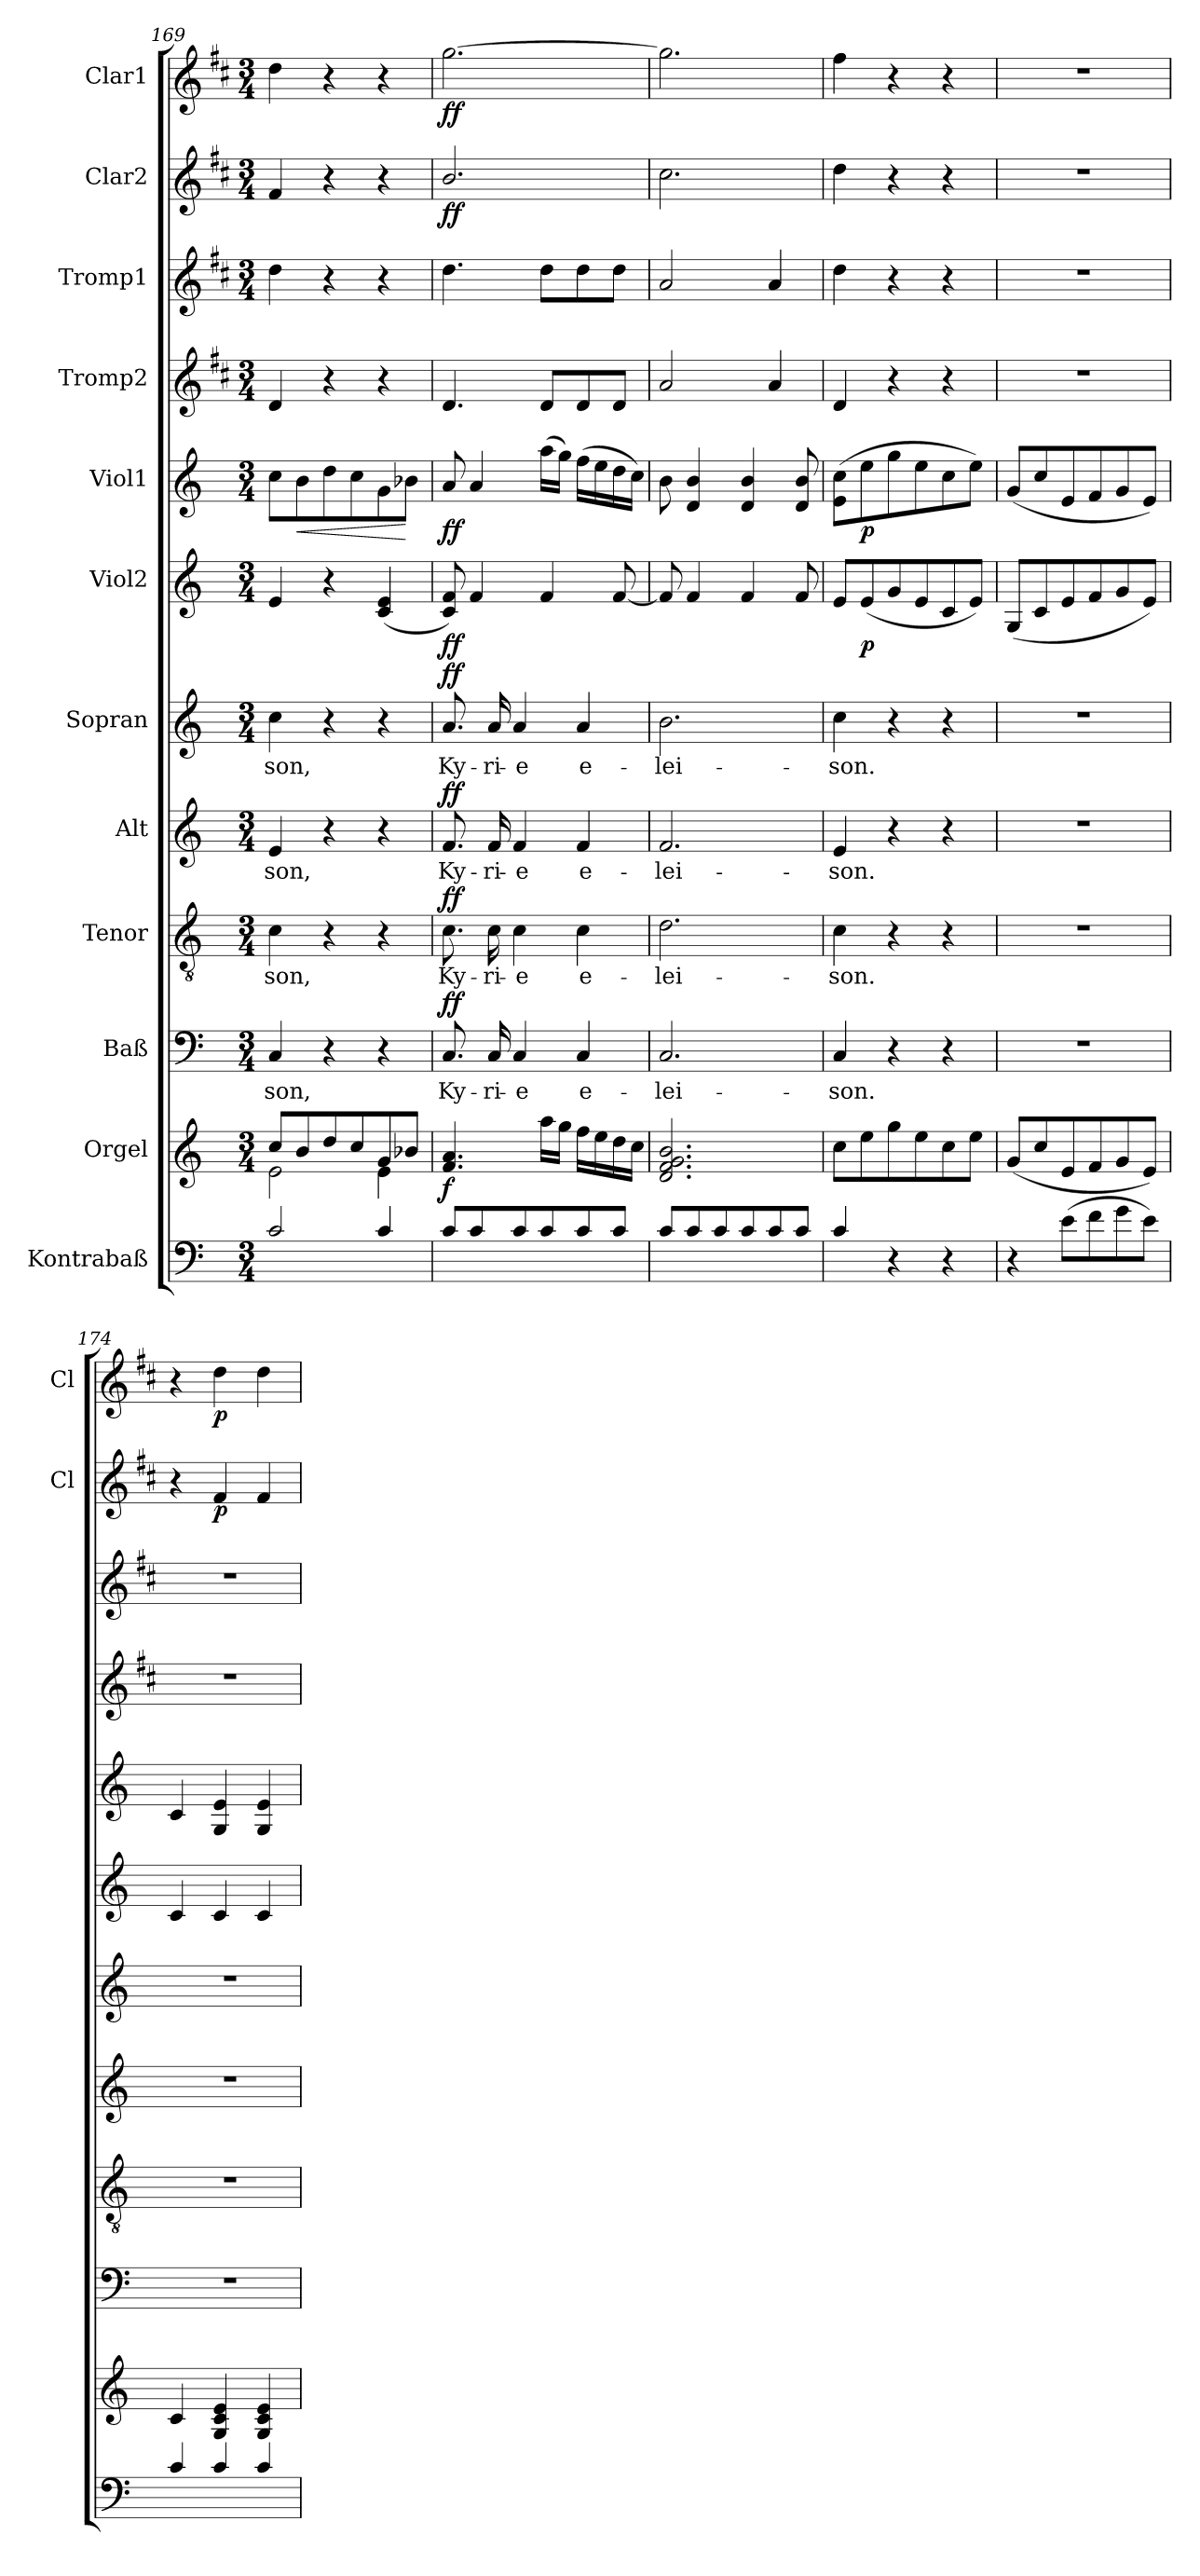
**kern	**dynam	**kern	**kern	**text	**dynam	**kern	**text	**dynam	**kern	**text	**dynam	**kern	**text	**dynam	**kern	**dynam	**kern	**dynam	**kern	**kern	**kern	**dynam	**kern	**dynam
*part12	*part12	*part11	*part10	*part10	*part10	*part9	*part9	*part9	*part8	*part8	*part8	*part7	*part7	*part7	*part6	*part6	*part5	*part5	*part4	*part3	*part2	*part2	*part1	*part1
*staff12	*staff12	*staff11	*staff10	*staff10	*staff10	*staff9	*staff9	*staff9	*staff8	*staff8	*staff8	*staff7	*staff7	*staff7	*staff6	*staff6	*staff5	*staff5	*staff4	*staff3	*staff2	*staff2	*staff1	*staff1
*I"Kontrabaß	*	*I"Orgel	*I"Baß	*	*	*I"Tenor	*	*	*I"Alt	*	*	*I"Sopran	*	*	*I"Viol2	*	*I"Viol1	*	*I"Tromp2	*I"Tromp1	*I"Clar2	*	*I"Clar1	*
*	*	*	*	*	*	*	*	*	*	*	*	*	*	*	*	*	*	*	*	*	*I'Cl	*	*I'Cl	*
*clefF4	*	*clefG2	*clefF4	*	*	*clefGv2	*	*	*clefG2	*	*	*clefG2	*	*	*clefG2	*	*clefG2	*	*clefG2	*clefG2	*clefG2	*	*clefG2	*
*ITrd7c12	*	*	*	*	*	*	*	*	*	*	*	*	*	*	*	*	*	*	*ITrd1c2	*ITrd1c2	*ITrd1c2	*	*ITrd1c2	*
*k[]	*	*k[]	*k[]	*	*	*k[]	*	*	*k[]	*	*	*k[]	*	*	*k[]	*	*k[]	*	*k[]	*k[]	*k[]	*	*k[]	*
*C:	*	*C:	*C:	*	*	*C:	*	*	*C:	*	*	*C:	*	*	*C:	*	*C:	*	*C:	*C:	*C:	*	*C:	*
*M3/4	*	*M3/4	*M3/4	*	*	*M3/4	*	*	*M3/4	*	*	*M3/4	*	*	*M3/4	*	*M3/4	*	*M3/4	*M3/4	*M3/4	*	*M3/4	*
=169	=169	=169	=169	=169	=169	=169	=169	=169	=169	=169	=169	=169	=169	=169	=169	=169	=169	=169	=169	=169	=169	=169	=169	=169
*	*	*^	*	*	*	*	*	*	*	*	*	*	*	*	*	*	*	*	*	*	*	*	*	*
!	!	!	!	!	!LO:LY:b	!	!	!LO:LY:b	!	!	!LO:LY:b	!	!	!LO:LY:b	!	!	!	!	!	!	!	!	!	!	!
2C/	.	2e\	8cc/L	4C/	son,	.	4c\	son,	.	4e/	son,	.	4cc\	son,	.	4e/	.	8cc\L	.	4c/	4cc\	4e/	.	4cc\	.
!	!	!	!	!	!	!	!	!	!	!	!	!	!	!	!	!	!	!	!LO:HP:b	!	!	!	!	!	!
.	.	.	8b/	.	.	.	.	.	.	.	.	.	.	.	.	.	.	8b\	<	.	.	.	.	.	.
.	.	.	8dd/	4r	.	.	4r	.	.	4r	.	.	4r	.	.	4r	.	8dd\	.	4r	4r	4r	.	4r	.
.	.	.	8cc/	.	.	.	.	.	.	.	.	.	.	.	.	.	.	8cc\	.	.	.	.	.	.	.
4C/	.	4e\	8g/	4r	.	.	4r	.	.	4r	.	.	4r	.	.	(4c/ 4e/	.	8g\	.	4r	4r	4r	.	4r	.
.	.	.	8b-X/J	.	.	.	.	.	.	.	.	.	.	.	.	.	.	8b-X\J	[	.	.	.	.	.	.
=170	=170	=170	=170	=170	=170	=170	=170	=170	=170	=170	=170	=170	=170	=170	=170	=170	=170	=170	=170	=170	=170	=170	=170	=170	=170
!	!LO:DY:a	!	!	!	!LO:LY:b	!LO:DY:a	!	!LO:LY:b	!LO:DY:a	!	!LO:LY:b	!LO:DY:a	!	!LO:LY:b	!LO:DY:a	!	!LO:DY:b	!	!LO:DY:b	!	!	!	!LO:DY:b	!	!LO:DY:b
*	*	*v	*v	*	*	*	*	*	*	*	*	*	*	*	*	*	*	*	*	*	*	*	*	*	*
8C/L	f	4.f/ 4.a/	8.C/	Ky-	ff	8.c\	Ky-	ff	8.f/	Ky-	ff	8.a/	Ky-	ff	8c/ 8f/)	ff	8a/	ff	4.c/	4.cc\	2.a/	ff	[2.ff\	ff
8C/	.	.	.	.	.	.	.	.	.	.	.	.	.	.	4f/	.	4a/	.	.	.	.	.	.	.
!	!	!	!	!LO:LY:b	!	!	!LO:LY:b	!	!	!LO:LY:b	!	!	!LO:LY:b	!	!	!	!	!	!	!	!	!	!	!
.	.	.	16C/	-ri-	.	16c\	-ri-	.	16f/	-ri-	.	16a/	-ri-	.	.	.	.	.	.	.	.	.	.	.
!	!	!	!	!LO:LY:b	!	!	!LO:LY:b	!	!	!LO:LY:b	!	!	!LO:LY:b	!	!	!	!	!	!	!	!	!	!	!
8C/	.	.	4C/	-e	.	4c\	-e	.	4f/	-e	.	4a/	-e	.	.	.	.	.	.	.	.	.	.	.
8C/	.	16aa\LL	.	.	.	.	.	.	.	.	.	.	.	.	4f/	.	(>16aa\LL	.	8c/L	8cc\L	.	.	.	.
.	.	16gg\JJ	.	.	.	.	.	.	.	.	.	.	.	.	.	.	16gg\JJ)	.	.	.	.	.	.	.
!	!	!	!	!LO:LY:b	!	!	!LO:LY:b	!	!	!LO:LY:b	!	!	!LO:LY:b	!	!	!	!	!	!	!	!	!	!	!
8C/	.	16ff\LL	4C/	e-	.	4c\	e-	.	4f/	e-	.	4a/	e-	.	.	.	(>16ff\LL	.	8c/	8cc\	.	.	.	.
.	.	16ee\	.	.	.	.	.	.	.	.	.	.	.	.	.	.	16ee\	.	.	.	.	.	.	.
8C/J	.	16dd\	.	.	.	.	.	.	.	.	.	.	.	.	[8f/	.	16dd\	.	8c/J	8cc\J	.	.	.	.
.	.	16cc\JJ	.	.	.	.	.	.	.	.	.	.	.	.	.	.	16cc\JJ)	.	.	.	.	.	.	.
!!LO:PB:g=z
=171	=171	=171	=171	=171	=171	=171	=171	=171	=171	=171	=171	=171	=171	=171	=171	=171	=171	=171	=171	=171	=171	=171	=171	=171
!	!	!	!	!LO:LY:b	!	!	!LO:LY:b	!	!	!LO:LY:b	!	!	!LO:LY:b	!	!	!	!	!	!	!	!	!	!	!
8C/L	.	2.d/ 2.f/ 2.g/ 2.b/	2.C/	-lei-	.	2.d\	-lei-	.	2.f/	-lei-	.	2.b\	-lei-	.	8f/]	.	8b\	.	2g/	2g/	2.b\	.	2.ff\]	.
8C/	.	.	.	.	.	.	.	.	.	.	.	.	.	.	4f/	.	4d/ 4b/	.	.	.	.	.	.	.
8C/	.	.	.	.	.	.	.	.	.	.	.	.	.	.	.	.	.	.	.	.	.	.	.	.
8C/	.	.	.	.	.	.	.	.	.	.	.	.	.	.	4f/	.	4d/ 4b/	.	.	.	.	.	.	.
8C/	.	.	.	.	.	.	.	.	.	.	.	.	.	.	.	.	.	.	4g/	4g/	.	.	.	.
8C/J	.	.	.	.	.	.	.	.	.	.	.	.	.	.	8f/	.	8d/ 8b/	.	.	.	.	.	.	.
=172	=172	=172	=172	=172	=172	=172	=172	=172	=172	=172	=172	=172	=172	=172	=172	=172	=172	=172	=172	=172	=172	=172	=172	=172
!	!	!	!	!LO:LY:b	!	!	!LO:LY:b	!	!	!LO:LY:b	!	!	!LO:LY:b	!	!	!	!	!	!	!	!	!	!	!
4C/	.	8cc\L	4C/	-son.	.	4c\	-son.	.	4e/	-son.	.	4cc\	-son.	.	8e/L	.	(>8e\ 8cc\L	.	4c/	4cc\	4cc\	.	4ee\	.
!	!	!	!	!	!	!	!	!	!	!	!	!	!	!	!	!LO:DY:b	!	!LO:DY:b	!	!	!	!	!	!
.	.	8ee\	.	.	.	.	.	.	.	.	.	.	.	.	(<8e/	p	8ee\	p	.	.	.	.	.	.
4r	.	8gg\	4r	.	.	4r	.	.	4r	.	.	4r	.	.	8g/	.	8gg\	.	4r	4r	4r	.	4r	.
.	.	8ee\	.	.	.	.	.	.	.	.	.	.	.	.	8e/	.	8ee\	.	.	.	.	.	.	.
4r	.	8cc\	4r	.	.	4r	.	.	4r	.	.	4r	.	.	8c/	.	8cc\	.	4r	4r	4r	.	4r	.
.	.	8ee\J	.	.	.	.	.	.	.	.	.	.	.	.	8e/J)	.	8ee\J)	.	.	.	.	.	.	.
=173	=173	=173	=173	=173	=173	=173	=173	=173	=173	=173	=173	=173	=173	=173	=173	=173	=173	=173	=173	=173	=173	=173	=173	=173
4r	.	(<8g/L	2.r	.	.	2.r	.	.	2.r	.	.	2.r	.	.	(8G/L	.	(<8g/L	.	2.r	2.r	2.r	.	2.r	.
.	.	8cc/	.	.	.	.	.	.	.	.	.	.	.	.	8c/	.	8cc/	.	.	.	.	.	.	.
(>8E\L	.	8e/	.	.	.	.	.	.	.	.	.	.	.	.	8e/	.	8e/	.	.	.	.	.	.	.
8F\	.	8f/	.	.	.	.	.	.	.	.	.	.	.	.	8f/	.	8f/	.	.	.	.	.	.	.
8G\	.	8g/	.	.	.	.	.	.	.	.	.	.	.	.	8g/	.	8g/	.	.	.	.	.	.	.
8E\J)	.	8e/J)	.	.	.	.	.	.	.	.	.	.	.	.	8e/J)	.	8e/J)	.	.	.	.	.	.	.
=174	=174	=174	=174	=174	=174	=174	=174	=174	=174	=174	=174	=174	=174	=174	=174	=174	=174	=174	=174	=174	=174	=174	=174	=174
4C/	.	4c/	2.r	.	.	2.r	.	.	2.r	.	.	2.r	.	.	4c/	.	4c/	.	2.r	2.r	4r	.	4r	.
!	!	!	!	!	!	!	!	!	!	!	!	!	!	!	!	!	!	!	!	!	!	!LO:DY:b	!	!LO:DY:b
4C/	.	4G/ 4c/ 4e/	.	.	.	.	.	.	.	.	.	.	.	.	4c/	.	4G/ 4e/	.	.	.	4e/	p	4cc\	p
4C/	.	4G/ 4c/ 4e/	.	.	.	.	.	.	.	.	.	.	.	.	4c/	.	4G/ 4e/	.	.	.	4e/	.	4cc\	.
=	=	=	=	=	=	=	=	=	=	=	=	=	=	=	=	=	=	=	=	=	=	=	=	=
*-	*-	*-	*-	*-	*-	*-	*-	*-	*-	*-	*-	*-	*-	*-	*-	*-	*-	*-	*-	*-	*-	*-	*-	*-
